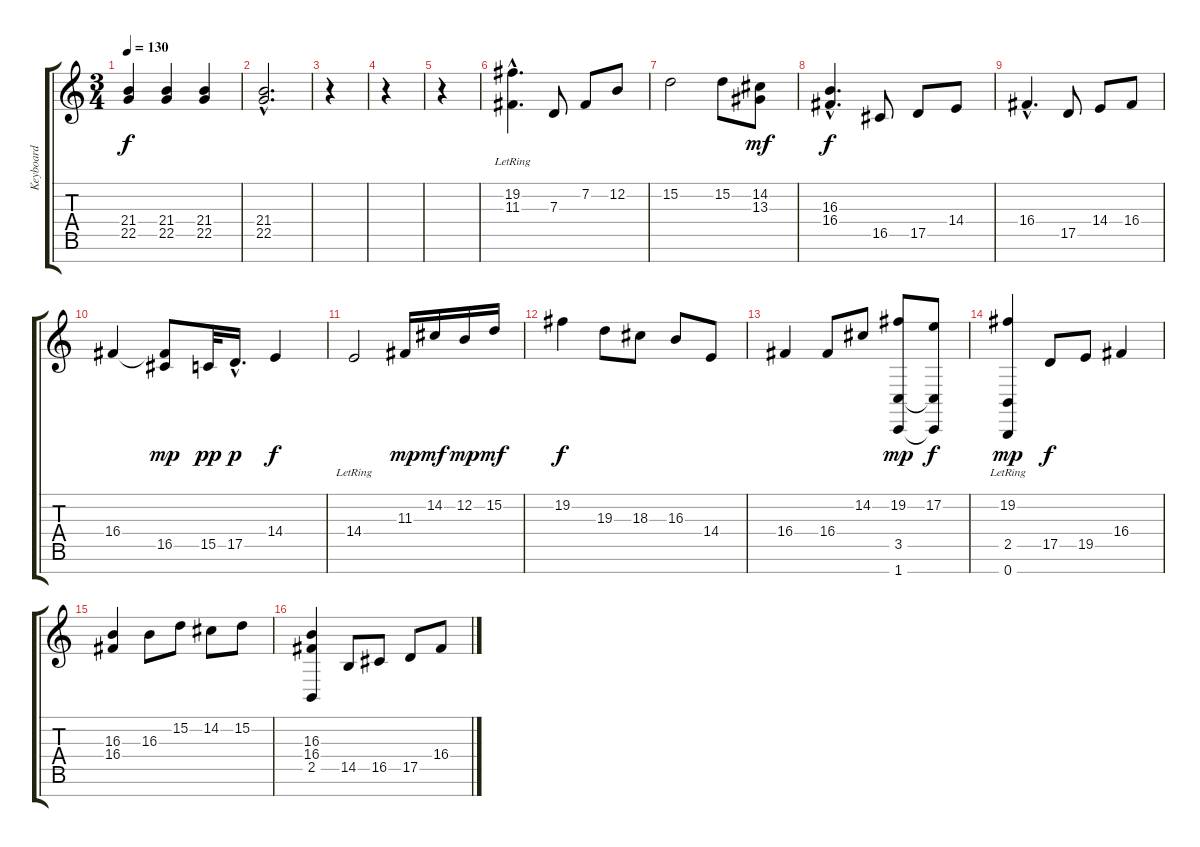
\track ("Keyboard" "Keyboard") {instrument acousticgrandpiano}
\staff {score tabs}
\tuning (E6 B3 G3 D3 A2 E2 B1) {hide}
\ts (3 4)
\tempo 130
\clef g2
\ks c
(21.4 22.5).4{dy f instrument acousticgrandpiano} (21.4 22.5).4 (21.4 22.5).4 |
(21.4{hac} 22.5{hac}).2{d} |
r.4 |
r.4 |
r.4 |
(19.2{hac lr} 11.3{hac}).4{d} 7.3.8 7.2.8 12.2.8 |
15.2.2 15.2.8 (14.2 13.3).8{dy mf} |
(16.3{hac} 16.4{hac}).4{d dy f} 16.5.8 17.5.8 14.4.8 |
16.4{hac}.4{d} 17.5.8 14.4.8 16.4.8 |
16.4.4 (16.4{t} 16.5).8{dy mp} 15.5.32{dy pp} 17.5{hac}.16{d dy p} 14.4.4{dy f} |
14.4{lr}.2 11.3.16{dy mp} 14.2.16{dy mf} 12.2.16{dy mp} 15.2.16{dy mf} |
19.2.4{dy f} 19.3.8 18.3.8 16.3.8 14.4.8 |
16.4.4 16.4.8 14.2.8 (19.2 3.5 1.7).8{dy mp} (17.2 3.5{t} 1.7{t}).8{dy f} |
(19.2{lr} 2.5 0.7).4{dy mp} 17.5.8{dy f} 19.5.8 16.4.4 |
(16.3 16.4).4 16.3.8 15.2.8 14.2.8 15.2.8 |
(16.3 16.4 2.5).4 14.5.8 16.5.8 17.5.8 16.4.8
